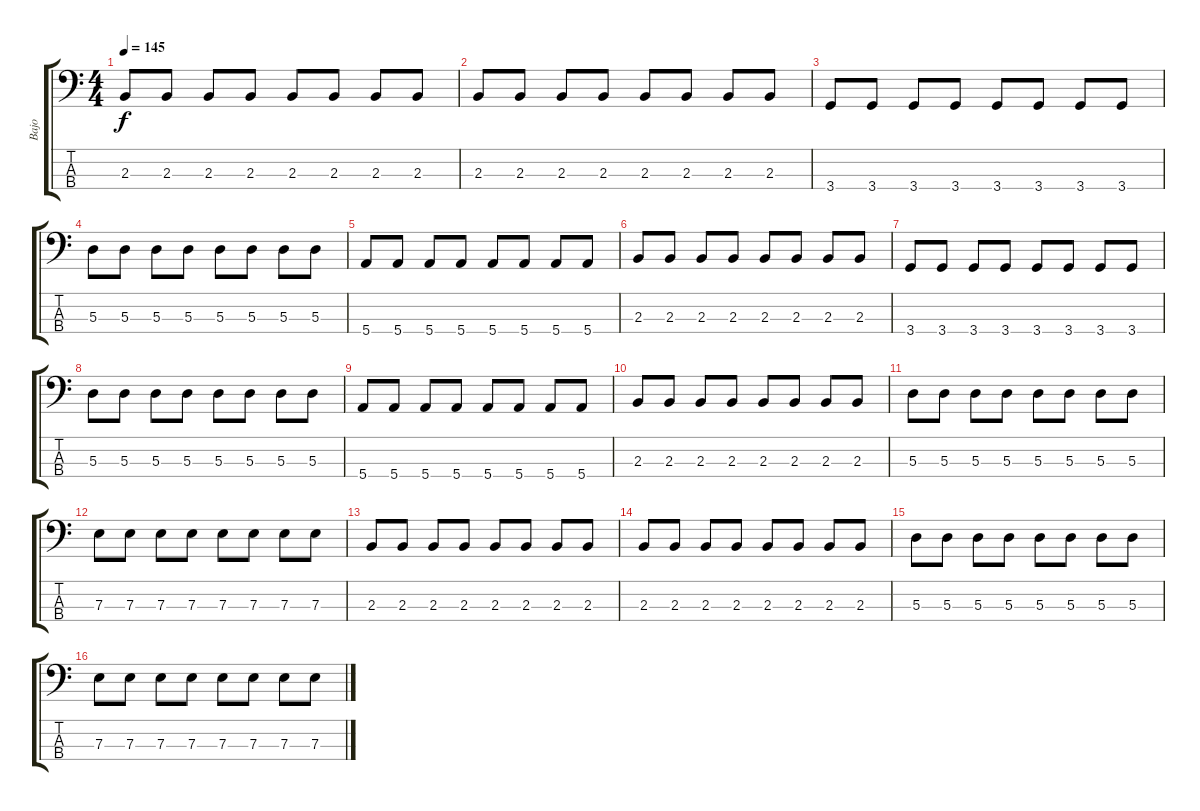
\track ("Bajo" "Bajo") {instrument electricbasspick}
\staff {score tabs}
\tuning (G2 D2 A1 E1) {hide}
\ts (4 4)
\tempo 145
\clef f4
\ks c
2.3.8{dy f} 2.3.8 2.3.8 2.3.8 2.3.8 2.3.8 2.3.8 2.3.8 |
2.3.8 2.3.8 2.3.8 2.3.8 2.3.8 2.3.8 2.3.8 2.3.8 |
3.4.8 3.4.8 3.4.8 3.4.8 3.4.8 3.4.8 3.4.8 3.4.8 |
5.3.8 5.3.8 5.3.8 5.3.8 5.3.8 5.3.8 5.3.8 5.3.8 |
5.4.8 5.4.8 5.4.8 5.4.8 5.4.8 5.4.8 5.4.8 5.4.8 |
2.3.8 2.3.8 2.3.8 2.3.8 2.3.8 2.3.8 2.3.8 2.3.8 |
3.4.8 3.4.8 3.4.8 3.4.8 3.4.8 3.4.8 3.4.8 3.4.8 |
5.3.8 5.3.8 5.3.8 5.3.8 5.3.8 5.3.8 5.3.8 5.3.8 |
5.4.8 5.4.8 5.4.8 5.4.8 5.4.8 5.4.8 5.4.8 5.4.8 |
2.3.8 2.3.8 2.3.8 2.3.8 2.3.8 2.3.8 2.3.8 2.3.8 |
5.3.8 5.3.8 5.3.8 5.3.8 5.3.8 5.3.8 5.3.8 5.3.8 |
7.3.8 7.3.8 7.3.8 7.3.8 7.3.8 7.3.8 7.3.8 7.3.8 |
2.3.8 2.3.8 2.3.8 2.3.8 2.3.8 2.3.8 2.3.8 2.3.8 |
2.3.8 2.3.8 2.3.8 2.3.8 2.3.8 2.3.8 2.3.8 2.3.8 |
5.3.8 5.3.8 5.3.8 5.3.8 5.3.8 5.3.8 5.3.8 5.3.8 |
7.3.8 7.3.8 7.3.8 7.3.8 7.3.8 7.3.8 7.3.8 7.3.8
